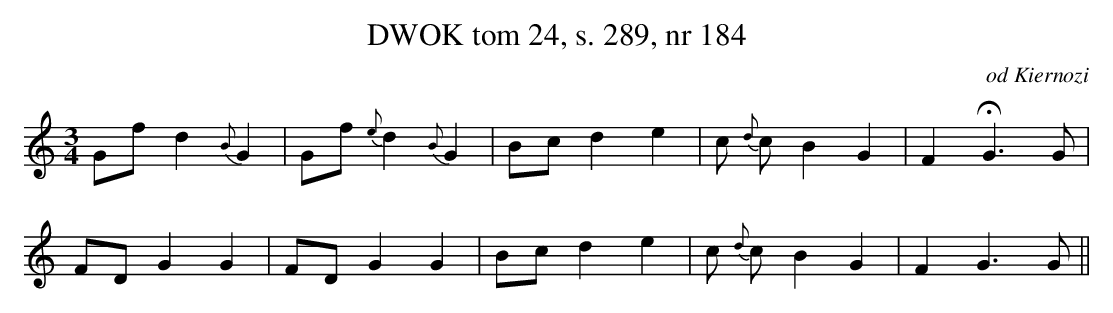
X:1
T: DWOK tom 24, s. 289, nr 184
O: od Kiernozi
L: 1/16
M: 3/4
K: C
G2f2 d4 {B}G4 | G2f2 {e}d4 {B}G4 | B2c2 d4 e4 | c2 {d}c2 B4 G4 | F4 HG6 G2 |
F2D2 G4 G4 | F2D2 G4 G4 | B2c2 d4 e4 | c2 {d}c2 B4 G4 | F4 G6 G2 ||
